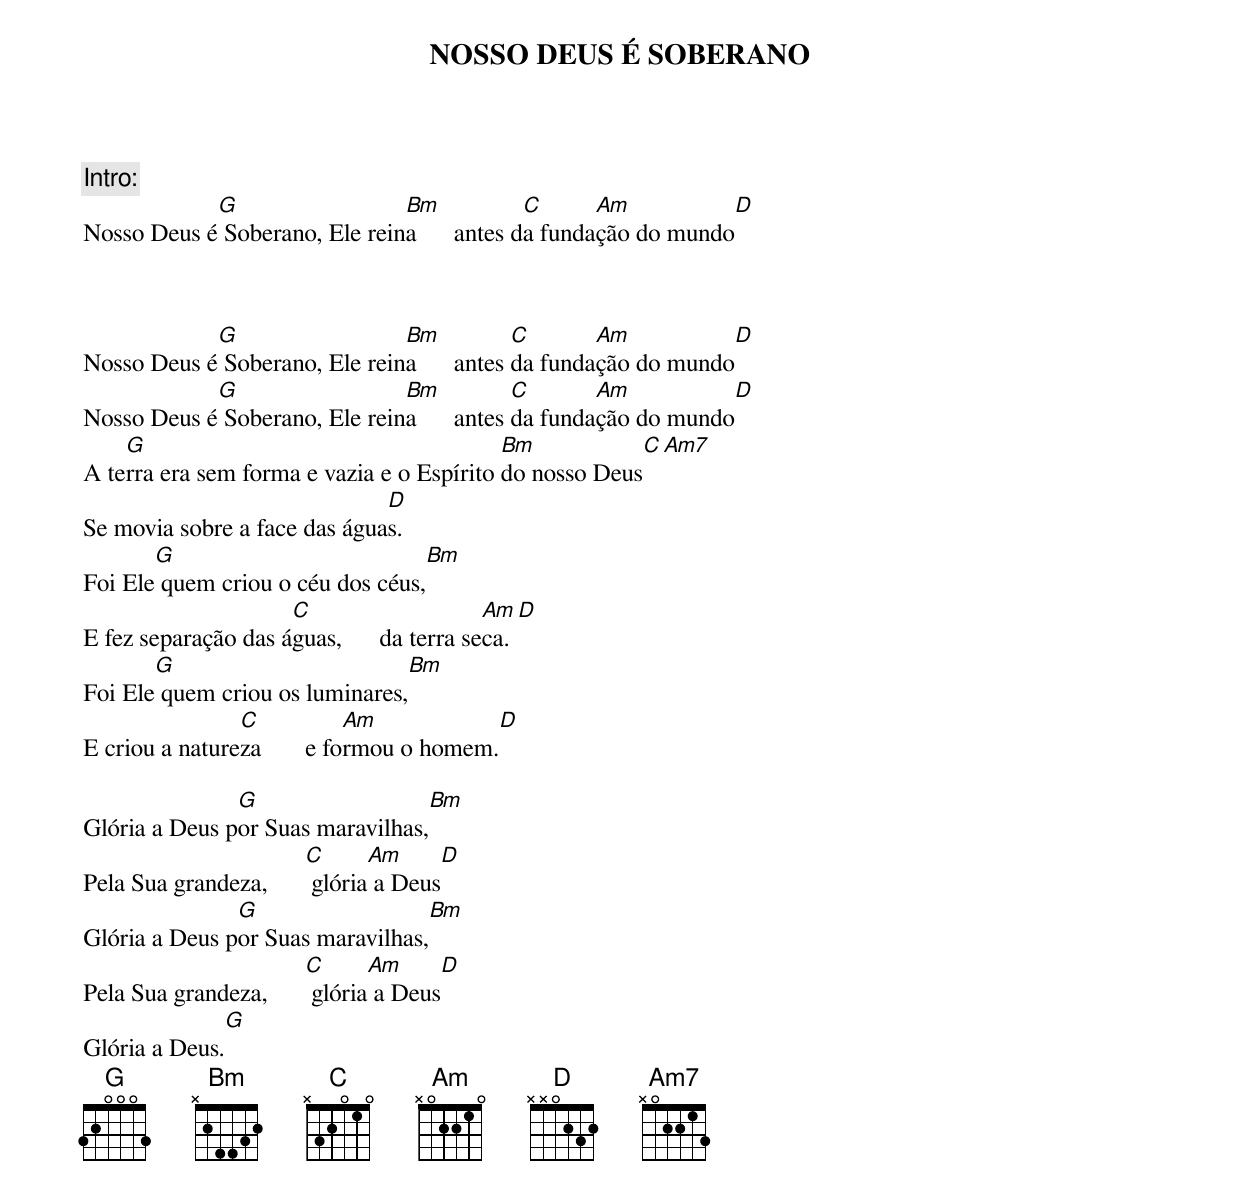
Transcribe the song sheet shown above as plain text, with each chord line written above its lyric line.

NOSSO DEUS É SOBERANO

Intro:
            G                  Bm            C      Am                         D
Nosso Deus é Soberano, Ele reina      antes da fundação do mundo



            G                  Bm           C       Am                        D
Nosso Deus é Soberano, Ele reina      antes da fundação do mundo
            G                  Bm           C       Am                        D
Nosso Deus é Soberano, Ele reina      antes da fundação do mundo
    G                                      Bm                           C                 Am7
A terra era sem forma e vazia e o Espírito do nosso Deus
                              D
Se movia sobre a face das águas.
       G                                         Bm
Foi Ele quem criou o céu dos céus,
                     C                     Am                 D
E fez separação das águas,      da terra seca.
       G                                    Bm
Foi Ele quem criou os luminares,
                C            Am                     D
E criou a natureza       e formou o homem.

               G                               Bm
Glória a Deus por Suas maravilhas,
                        C      Am               D
Pela Sua grandeza,       glória a Deus
               G                               Bm
Glória a Deus por Suas maravilhas,
                        C      Am               D
Pela Sua grandeza,       glória a Deus
               G
Glória a Deus.
